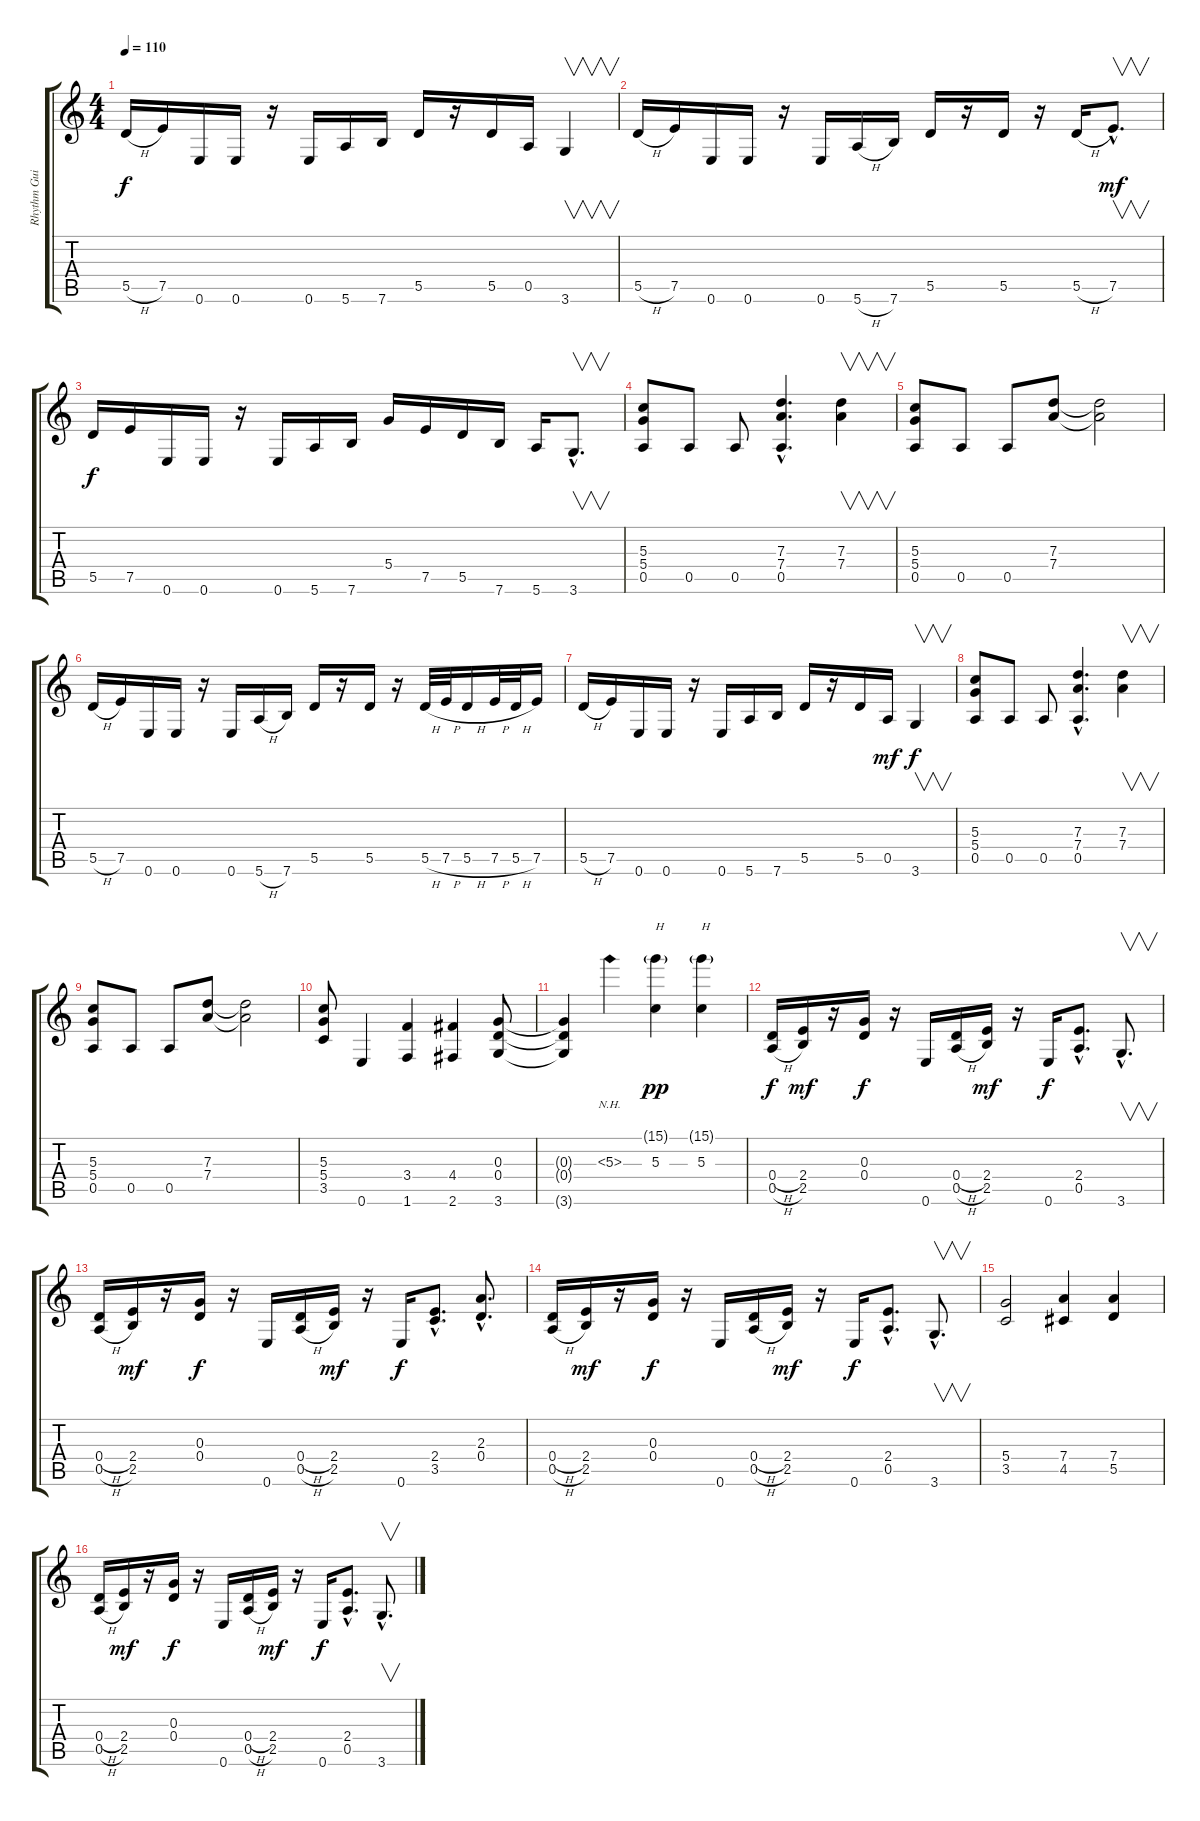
\track ("Rhythm Guitar" "Rhythm Gui") {instrument distortionguitar}
\staff {score tabs}
\tuning (E4 B3 G3 D3 A2 E2) {hide}
\ts (4 4)
\tempo 110
\clef g2
\ks c
5.5{h}.16{dy f} 7.5.16 0.6.16 0.6.16 r.16 0.6.16 5.6.16 7.6.16 5.5.16 r.16 5.5.16 0.5.16 3.6.4{v} |
5.5{h}.16 7.5.16 0.6.16 0.6.16 r.16 0.6.16 5.6{h}.16 7.6.16 5.5.16 r.16 5.5.16 r.16 5.5{h}.16 7.5{hac}.8{v d dy mf} |
5.5.16{dy f} 7.5.16 0.6.16 0.6.16 r.16 0.6.16 5.6.16 7.6.16 5.4.16 7.5.16 5.5.16 7.6.16 5.6.16 3.6{hac}.8{v d} |
(5.3 5.4 0.5).8 0.5.8 0.5.8 (7.3{hac} 7.4{hac} 0.5{hac}).4{d} (7.3 7.4).4{v} |
(5.3 5.4 0.5).8 0.5.8 0.5.8 (7.3 7.4).8 (7.3{t} 7.4{t}).2 |
5.5{h}.16 7.5.16 0.6.16 0.6.16 r.16 0.6.16 5.6{h}.16 7.6.16 5.5.16 r.16 5.5.16 r.16 5.5{h}.32 7.5{h}.32 5.5{h}.16 7.5{h}.32 5.5{h}.32 7.5.16 |
5.5{h}.16 7.5.16 0.6.16 0.6.16 r.16 0.6.16 5.6.16 7.6.16 5.5.16 r.16 5.5.16 0.5.16{dy mf} 3.6.4{v dy f} |
(5.3 5.4 0.5).8 0.5.8 0.5.8 (7.3{hac} 7.4{hac} 0.5{hac}).4{d} (7.3 7.4).4{v} |
(5.3 5.4 0.5).8 0.5.8 0.5.8 (7.3 7.4).8 (7.3{t} 7.4{t}).2 |
(5.3 5.4 3.5).8 0.6.4 (3.4 1.6).4 (4.4 2.6).4 (0.3 0.4 3.6).8 |
(0.3{t} 0.4{t} 3.6{t}).4 5.3{nh}.4 (15.1{g} 5.3).4{txt "H" dy pp} (15.1{g} 5.3).4{txt "H"} |
(0.4{h} 0.5{h}).16{dy f} (2.4 2.5).16{dy mf} r.16 (0.3 0.4).16{dy f} r.16 0.6.16 (0.4{h} 0.5{h}).16 (2.4 2.5).16{dy mf} r.16 0.6.16{dy f} (2.4{hac} 0.5{hac}).8{d} 3.6{hac}.8{v d} |
(0.4{h} 0.5{h}).16 (2.4 2.5).16{dy mf} r.16 (0.3 0.4).16{dy f} r.16 0.6.16 (0.4{h} 0.5{h}).16 (2.4 2.5).16{dy mf} r.16 0.6.16{dy f} (2.4{hac} 3.5{hac}).8{d} (2.3{hac} 0.4{hac}).8{d} |
(0.4{h} 0.5{h}).16 (2.4 2.5).16{dy mf} r.16 (0.3 0.4).16{dy f} r.16 0.6.16 (0.4{h} 0.5{h}).16 (2.4 2.5).16{dy mf} r.16 0.6.16{dy f} (2.4{hac} 0.5{hac}).8{d} 3.6{hac}.8{v d} |
(5.4 3.5).2 (7.4 4.5).4 (7.4 5.5).4 |
(0.4{h} 0.5{h}).16 (2.4 2.5).16{dy mf} r.16 (0.3 0.4).16{dy f} r.16 0.6.16 (0.4{h} 0.5{h}).16 (2.4 2.5).16{dy mf} r.16 0.6.16{dy f} (2.4{hac} 0.5{hac}).8{d} 3.6{hac}.8{v d}
